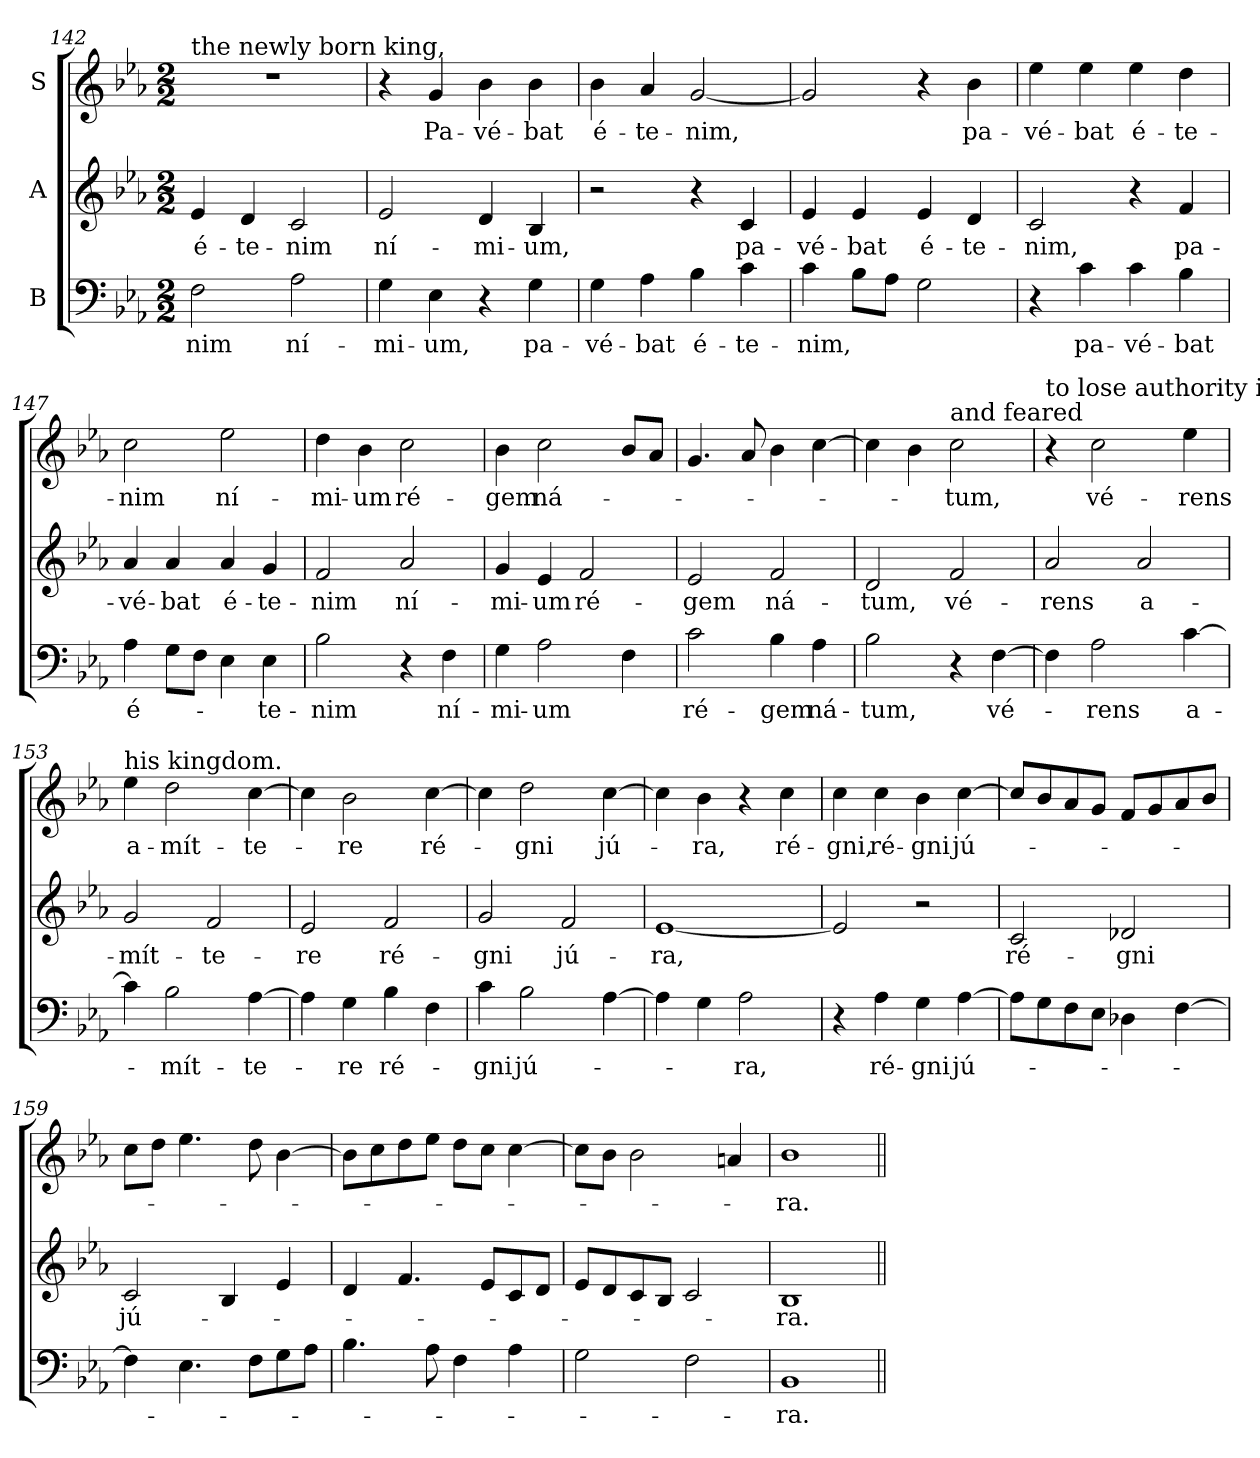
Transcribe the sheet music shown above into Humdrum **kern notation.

**kern	**text	**kern	**text	**kern	**text
*part3	*part3	*part2	*part2	*part1	*part1
*staff3	*staff3	*staff2	*staff2	*staff1	*staff1
*I"B	*	*I"A	*	*I"S	*
*clefF4	*	*clefG2	*	*clefG2	*
*k[b-e-a-]	*	*k[b-e-a-]	*	*k[b-e-a-]	*
*E-:	*	*E-:	*	*E-:	*
*M2/2	*	*M2/2	*	*M2/2	*
=142	=142	=142	=142	=142	=142
!	!	!	!	!LO:TX:a:t=the newly born king,	!
!	!LO:LY:b	!	!LO:LY:b	!	!
2F\	-nim	4e-/	é-	1r	.
!	!	!	!LO:LY:b	!	!
.	.	4d/	-te-	.	.
!	!LO:LY:b	!	!LO:LY:b	!	!
2A-\	ní-	2c/	-nim	.	.
=143	=143	=143	=143	=143	=143
!	!LO:LY:b	!	!LO:LY:b	!	!
4G\	-mi-	2e-/	ní-	4r	.
!	!LO:LY:b	!	!	!	!LO:LY:b
4E-\	-um,	.	.	4g/	Pa-
!	!	!	!LO:LY:b	!	!LO:LY:b
4r	.	4d/	-mi-	4b-\	-vé-
!	!LO:LY:b	!	!LO:LY:b	!	!LO:LY:b
4G\	pa-	4B-/	-um,	4b-\	-bat
=144	=144	=144	=144	=144	=144
!	!LO:LY:b	!	!	!	!LO:LY:b
4G\	-vé-	2r	.	4b-\	é-
!	!LO:LY:b	!	!	!	!LO:LY:b
4A-\	-bat	.	.	4a-/	-te-
!	!LO:LY:b	!	!	!	!LO:LY:b
4B-\	é-	4r	.	[2g/	-nim,
!	!LO:LY:b	!	!LO:LY:b	!	!
4c\	-te-	4c/	pa-	.	.
=145	=145	=145	=145	=145	=145
!	!LO:LY:b	!	!LO:LY:b	!	!
4c\	-nim,	4e-/	-vé-	2g/]	.
!	!	!	!LO:LY:b	!	!
8B-\L	.	4e-/	-bat	.	.
8A-\J	.	.	.	.	.
!	!	!	!LO:LY:b	!	!
2G\	.	4e-/	é-	4r	.
!	!	!	!LO:LY:b	!	!LO:LY:b
.	.	4d/	-te-	4b-\	pa-
!!LO:LB:g=z
=146	=146	=146	=146	=146	=146
!	!	!	!LO:LY:b	!	!LO:LY:b
4r	.	2c/	-nim,	4ee-\	-vé-
!	!LO:LY:b	!	!	!	!LO:LY:b
4c\	pa-	.	.	4ee-\	-bat
!	!LO:LY:b	!	!	!	!LO:LY:b
4c\	-vé-	4r	.	4ee-\	é-
!	!LO:LY:b	!	!LO:LY:b	!	!LO:LY:b
4B-\	-bat	4f/	pa-	4dd\	-te-
=147	=147	=147	=147	=147	=147
!	!LO:LY:b	!	!LO:LY:b	!	!LO:LY:b
4A-\	é-	4a-/	-vé-	2cc\	-nim
!	!	!	!LO:LY:b	!	!
8G\L	.	4a-/	-bat	.	.
8F\J	.	.	.	.	.
!	!	!	!LO:LY:b	!	!LO:LY:b
4E-\	.	4a-/	é-	2ee-\	ní-
!	!LO:LY:b	!	!LO:LY:b	!	!
4E-\	-te-	4g/	-te-	.	.
=148	=148	=148	=148	=148	=148
!	!LO:LY:b	!	!LO:LY:b	!	!LO:LY:b
2B-\	-nim	2f/	-nim	4dd\	-mi-
!	!	!	!	!	!LO:LY:b
.	.	.	.	4b-\	-um
!	!	!	!LO:LY:b	!	!LO:LY:b
4r	.	2a-/	ní-	2cc\	ré-
!	!LO:LY:b	!	!	!	!
4F\	ní-	.	.	.	.
=149	=149	=149	=149	=149	=149
!	!LO:LY:b	!	!LO:LY:b	!	!LO:LY:b
4G\	-mi-	4g/	-mi-	4b-\	-gem
!	!LO:LY:b	!	!LO:LY:b	!	!LO:LY:b
2A-\	-um	4e-/	-um	2cc\	ná-
!	!	!	!LO:LY:b	!	!
.	.	2f/	ré-	.	.
4F\	.	.	.	8b-/L	.
.	.	.	.	8a-/J	.
=150	=150	=150	=150	=150	=150
!	!LO:LY:b	!	!LO:LY:b	!	!
2c\	ré-	2e-/	-gem	4.g/	.
.	.	.	.	8a-/	.
!	!LO:LY:b	!	!LO:LY:b	!	!
4B-\	-gem	2f/	ná-	4b-\	.
!	!LO:LY:b	!	!	!	!
4A-\	ná-	.	.	[4cc\	.
=151	=151	=151	=151	=151	=151
!	!LO:LY:b	!	!LO:LY:b	!	!
2B-\	-tum,	2d/	-tum,	4cc\]	.
.	.	.	.	4b-\	.
!	!	!	!	!LO:TX:a:t=and feared	!
!	!	!	!LO:LY:b	!	!LO:LY:b
4r	.	2f/	vé-	2cc\	-tum,
!	!LO:LY:b	!	!	!	!
[4F\	vé-	.	.	.	.
!!LO:PB:g=z
=152	=152	=152	=152	=152	=152
!	!	!	!	!LO:TX:a:t=to lose authority in	!
!	!	!	!LO:LY:b	!	!
4F\]	.	2a-/	-rens	4r	.
!	!LO:LY:b	!	!	!	!LO:LY:b
2A-\	-rens	.	.	2cc\	vé-
!	!	!	!LO:LY:b	!	!
.	.	2a-/	a-	.	.
!	!LO:LY:b	!	!	!	!LO:LY:b
[4c\	a-	.	.	4ee-\	-rens
=153	=153	=153	=153	=153	=153
!	!	!	!	!LO:TX:a:t=his kingdom.	!
!	!	!	!LO:LY:b	!	!LO:LY:b
4c\]	.	2g/	-mít-	4ee-\	a-
!	!LO:LY:b	!	!	!	!LO:LY:b
2B-\	-mít-	.	.	2dd\	-mít-
!	!	!	!LO:LY:b	!	!
.	.	2f/	-te-	.	.
!	!LO:LY:b	!	!	!	!LO:LY:b
[4A-\	-te-	.	.	[4cc\	-te-
=154	=154	=154	=154	=154	=154
!	!	!	!LO:LY:b	!	!
4A-\]	.	2e-/	-re	4cc\]	.
!	!LO:LY:b	!	!	!	!LO:LY:b
4G\	-re	.	.	2b-\	-re
!	!LO:LY:b	!	!LO:LY:b	!	!
4B-\	ré-	2f/	ré-	.	.
!	!	!	!	!	!LO:LY:b
4F\	.	.	.	[4cc\	ré-
=155	=155	=155	=155	=155	=155
!	!LO:LY:b	!	!LO:LY:b	!	!
4c\	-gni	2g/	-gni	4cc\]	.
!	!LO:LY:b	!	!	!	!LO:LY:b
2B-\	jú-	.	.	2dd\	-gni
!	!	!	!LO:LY:b	!	!
.	.	2f/	jú-	.	.
!	!	!	!	!	!LO:LY:b
[4A-\	.	.	.	[4cc\	jú-
=156	=156	=156	=156	=156	=156
!	!	!	!LO:LY:b	!	!
4A-\]	.	[1e-	-ra,	4cc\]	.
!	!	!	!	!	!LO:LY:b
4G\	.	.	.	4b-\	-ra,
!	!LO:LY:b	!	!	!	!
2A-\	-ra,	.	.	4r	.
!	!	!	!	!	!LO:LY:b
.	.	.	.	4cc\	ré-
=157	=157	=157	=157	=157	=157
!	!	!	!	!	!LO:LY:b
4r	.	2e-/]	.	4cc\	-gni,
!	!LO:LY:b	!	!	!	!LO:LY:b
4A-\	ré-	.	.	4cc\	ré-
!	!LO:LY:b	!	!	!	!LO:LY:b
4G\	-gni	2r	.	4b-\	-gni
!	!LO:LY:b	!	!	!	!LO:LY:b
[4A-\	jú-	.	.	[4cc\	jú-
!!LO:LB:g=z
=158	=158	=158	=158	=158	=158
!	!	!	!LO:LY:b	!	!
8A-\L]	.	2c/	ré-	8cc/L]	.
8G\	.	.	.	8b-/	.
8F\	.	.	.	8a-/	.
8E-\J	.	.	.	8g/J	.
!	!	!	!LO:LY:b	!	!
4D-X\	.	2d-X/	-gni	8f/L	.
.	.	.	.	8g/	.
[4F\	.	.	.	8a-/	.
.	.	.	.	8b-/J	.
=159	=159	=159	=159	=159	=159
!	!	!	!LO:LY:b	!	!
4F\]	.	2c/	jú-	8cc\L	.
.	.	.	.	8dd\J	.
4.E-\	.	.	.	4.ee-\	.
.	.	4B-/	.	.	.
8F\L	.	.	.	8dd\	.
8G\	.	4e-/	.	[4b-\	.
8A-\J	.	.	.	.	.
=160	=160	=160	=160	=160	=160
4.B-\	.	4d/	.	8b-\L]	.
.	.	.	.	8cc\	.
.	.	4.f/	.	8dd\	.
8A-\	.	.	.	8ee-\J	.
4F\	.	.	.	8dd\L	.
.	.	8e-/L	.	8cc\J	.
4A-\	.	8c/	.	[4cc\	.
.	.	8d/J	.	.	.
=161	=161	=161	=161	=161	=161
2G\	.	8e-/L	.	8cc\L]	.
.	.	8d/	.	8b-\J	.
.	.	8c/	.	2b-\	.
.	.	8B-/J	.	.	.
2F\	.	2c/	.	.	.
.	.	.	.	4ani/	.
=162	=162	=162	=162	=162	=162
!	!LO:LY:b	!	!LO:LY:b	!	!LO:LY:b
1BB-	-ra.	1B-	-ra.	1b-	-ra.
=||	=||	=||	=||	=||	=||
*-	*-	*-	*-	*-	*-
